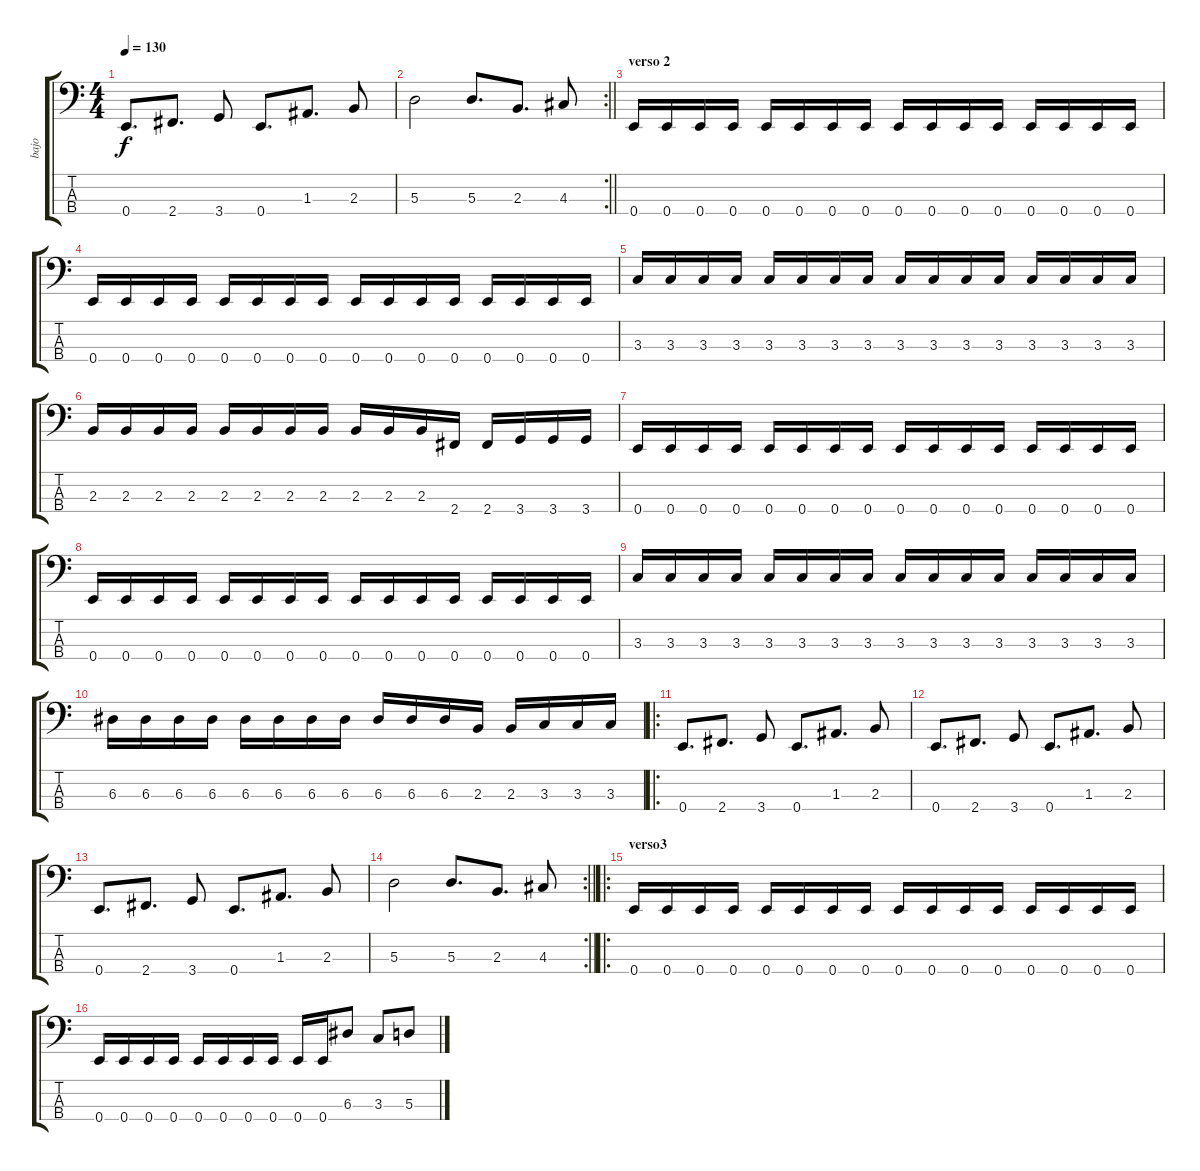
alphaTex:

\track ("bajo" "bajo") {instrument electricbassfinger}
\staff {score tabs}
\tuning (G2 D2 A1 E1) {hide}
\ts (4 4)
\tempo 130
\clef f4
\ks c
0.4.8{d dy f} 2.4.8{d} 3.4.8 0.4.8{d} 1.3.8{d} 2.3.8 |
\rc 2
\barLineRight lightlight
5.3.2 5.3.8{d} 2.3.8{d} 4.3.8 |
\section ("" "verso 2")
0.4.16 0.4.16 0.4.16 0.4.16 0.4.16 0.4.16 0.4.16 0.4.16 0.4.16 0.4.16 0.4.16 0.4.16 0.4.16 0.4.16 0.4.16 0.4.16 |
0.4.16 0.4.16 0.4.16 0.4.16 0.4.16 0.4.16 0.4.16 0.4.16 0.4.16 0.4.16 0.4.16 0.4.16 0.4.16 0.4.16 0.4.16 0.4.16 |
3.3.16 3.3.16 3.3.16 3.3.16 3.3.16 3.3.16 3.3.16 3.3.16 3.3.16 3.3.16 3.3.16 3.3.16 3.3.16 3.3.16 3.3.16 3.3.16 |
2.3.16 2.3.16 2.3.16 2.3.16 2.3.16 2.3.16 2.3.16 2.3.16 2.3.16 2.3.16 2.3.16 2.4.16 2.4.16 3.4.16 3.4.16 3.4.16 |
0.4.16 0.4.16 0.4.16 0.4.16 0.4.16 0.4.16 0.4.16 0.4.16 0.4.16 0.4.16 0.4.16 0.4.16 0.4.16 0.4.16 0.4.16 0.4.16 |
0.4.16 0.4.16 0.4.16 0.4.16 0.4.16 0.4.16 0.4.16 0.4.16 0.4.16 0.4.16 0.4.16 0.4.16 0.4.16 0.4.16 0.4.16 0.4.16 |
3.3.16 3.3.16 3.3.16 3.3.16 3.3.16 3.3.16 3.3.16 3.3.16 3.3.16 3.3.16 3.3.16 3.3.16 3.3.16 3.3.16 3.3.16 3.3.16 |
6.3.16 6.3.16 6.3.16 6.3.16 6.3.16 6.3.16 6.3.16 6.3.16 6.3.16 6.3.16 6.3.16 2.3.16 2.3.16 3.3.16 3.3.16 3.3.16 |
\ro
0.4.8{d} 2.4.8{d} 3.4.8 0.4.8{d} 1.3.8{d} 2.3.8 |
0.4.8{d} 2.4.8{d} 3.4.8 0.4.8{d} 1.3.8{d} 2.3.8 |
0.4.8{d} 2.4.8{d} 3.4.8 0.4.8{d} 1.3.8{d} 2.3.8 |
\rc 2
\barLineRight lightlight
5.3.2 5.3.8{d} 2.3.8{d} 4.3.8 |
\ro
\section ("" "verso3")
0.4.16 0.4.16 0.4.16 0.4.16 0.4.16 0.4.16 0.4.16 0.4.16 0.4.16 0.4.16 0.4.16 0.4.16 0.4.16 0.4.16 0.4.16 0.4.16 |
0.4.16 0.4.16 0.4.16 0.4.16 0.4.16 0.4.16 0.4.16 0.4.16 0.4.16 0.4.16 6.3.8 3.3.8 5.3.8
